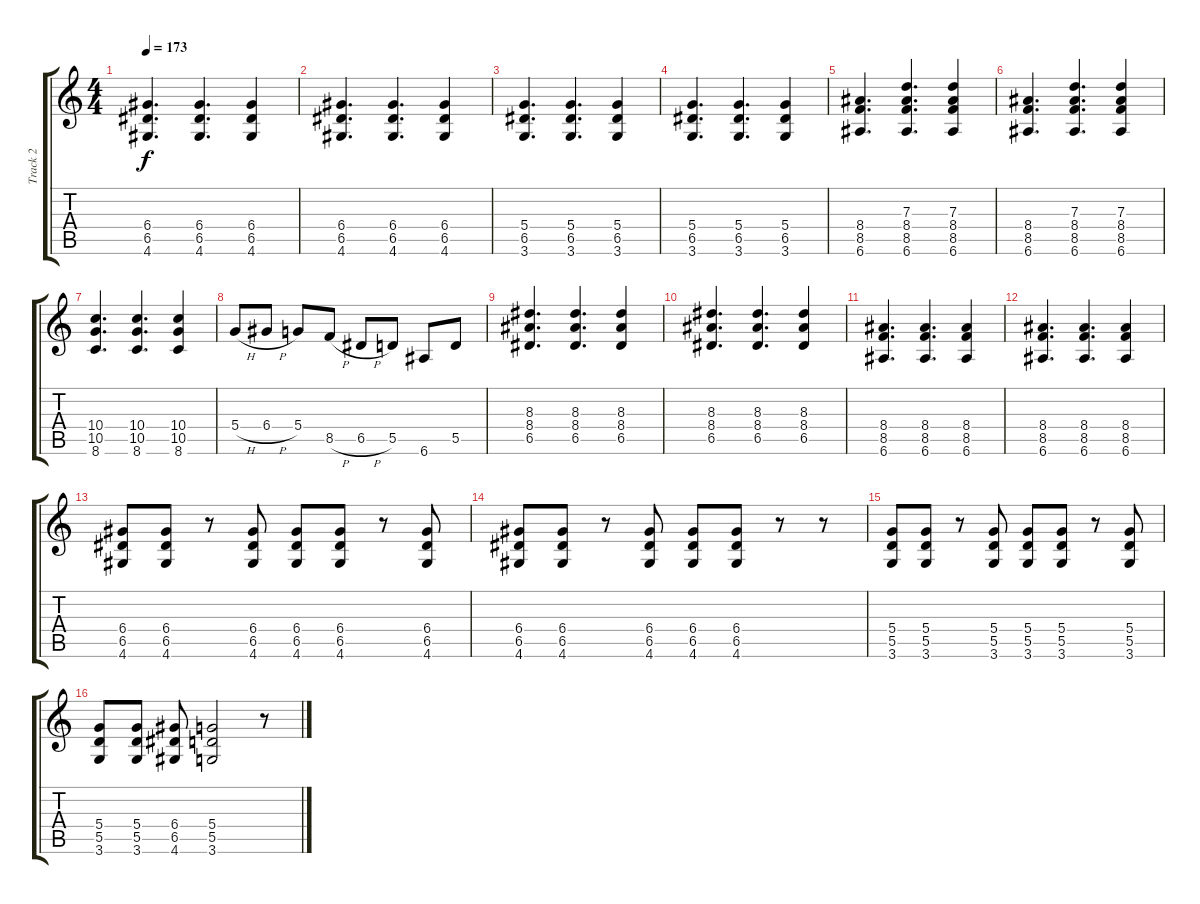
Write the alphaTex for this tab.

\track ("Track 2" "Track 2") {instrument acousticguitarsteel}
\staff {score tabs}
\tuning (E4 B3 G3 D3 A2 E2) {hide}
\ts (4 4)
\tempo 173
\clef g2
\ks c
(6.4 6.5 4.6).4{d dy f} (6.4 6.5 4.6).4{d} (6.4 6.5 4.6).4 |
(6.4 6.5 4.6).4{d} (6.4 6.5 4.6).4{d} (6.4 6.5 4.6).4 |
(5.4 6.5 3.6).4{d} (5.4 6.5 3.6).4{d} (5.4 6.5 3.6).4 |
(5.4 6.5 3.6).4{d} (5.4 6.5 3.6).4{d} (5.4 6.5 3.6).4 |
(8.4 8.5 6.6).4{d} (7.3 8.4 8.5 6.6).4{d} (7.3 8.4 8.5 6.6).4 |
(8.4 8.5 6.6).4{d} (7.3 8.4 8.5 6.6).4{d} (7.3 8.4 8.5 6.6).4 |
(10.4 10.5 8.6).4{d} (10.4 10.5 8.6).4{d} (10.4 10.5 8.6).4 |
5.4{h}.8 6.4{h}.8 5.4.8 8.5{h}.8 6.5{h}.8 5.5.8 6.6.8 5.5.8 |
(8.3 8.4 6.5).4{d} (8.3 8.4 6.5).4{d} (8.3 8.4 6.5).4 |
(8.3 8.4 6.5).4{d} (8.3 8.4 6.5).4{d} (8.3 8.4 6.5).4 |
(8.4 8.5 6.6).4{d} (8.4 8.5 6.6).4{d} (8.4 8.5 6.6).4 |
(8.4 8.5 6.6).4{d} (8.4 8.5 6.6).4{d} (8.4 8.5 6.6).4 |
(6.4 6.5 4.6).8 (6.4 6.5 4.6).8 r.8 (6.4 6.5 4.6).8 (6.4 6.5 4.6).8 (6.4 6.5 4.6).8 r.8 (6.4 6.5 4.6).8 |
(6.4 6.5 4.6).8 (6.4 6.5 4.6).8 r.8 (6.4 6.5 4.6).8 (6.4 6.5 4.6).8 (6.4 6.5 4.6).8 r.8 r.8 |
(5.4 5.5 3.6).8 (5.4 5.5 3.6).8 r.8 (5.4 5.5 3.6).8 (5.4 5.5 3.6).8 (5.4 5.5 3.6).8 r.8 (5.4 5.5 3.6).8 |
(5.4 5.5 3.6).8 (5.4 5.5 3.6).8 (6.4 6.5 4.6).8 (5.4 5.5 3.6).2 r.8
